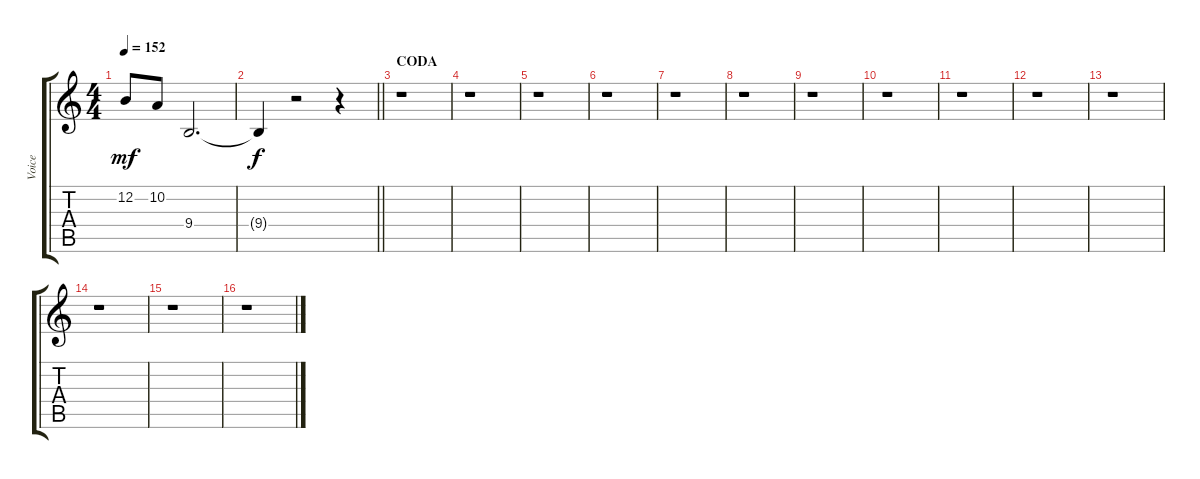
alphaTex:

\track ("Voice" "Voice") {instrument lead6voice}
\staff {score tabs}
\tuning (E4 B3 G3 D3 A2 E2) {hide}
\ts (4 4)
\tempo 152
\clef g2
\ks c
12.2.8{dy mf} 10.2.8 9.4.2{d} |
\barLineRight lightlight
9.4{t}.4{dy f} r.2 r.4 |
\section ("" "CODA")
r.1 |
r.1 |
r.1 |
r.1 |
r.1 |
r.1 |
r.1 |
r.1 |
r.1 |
r.1 |
r.1 |
r.1 |
r.1 |
r.1
